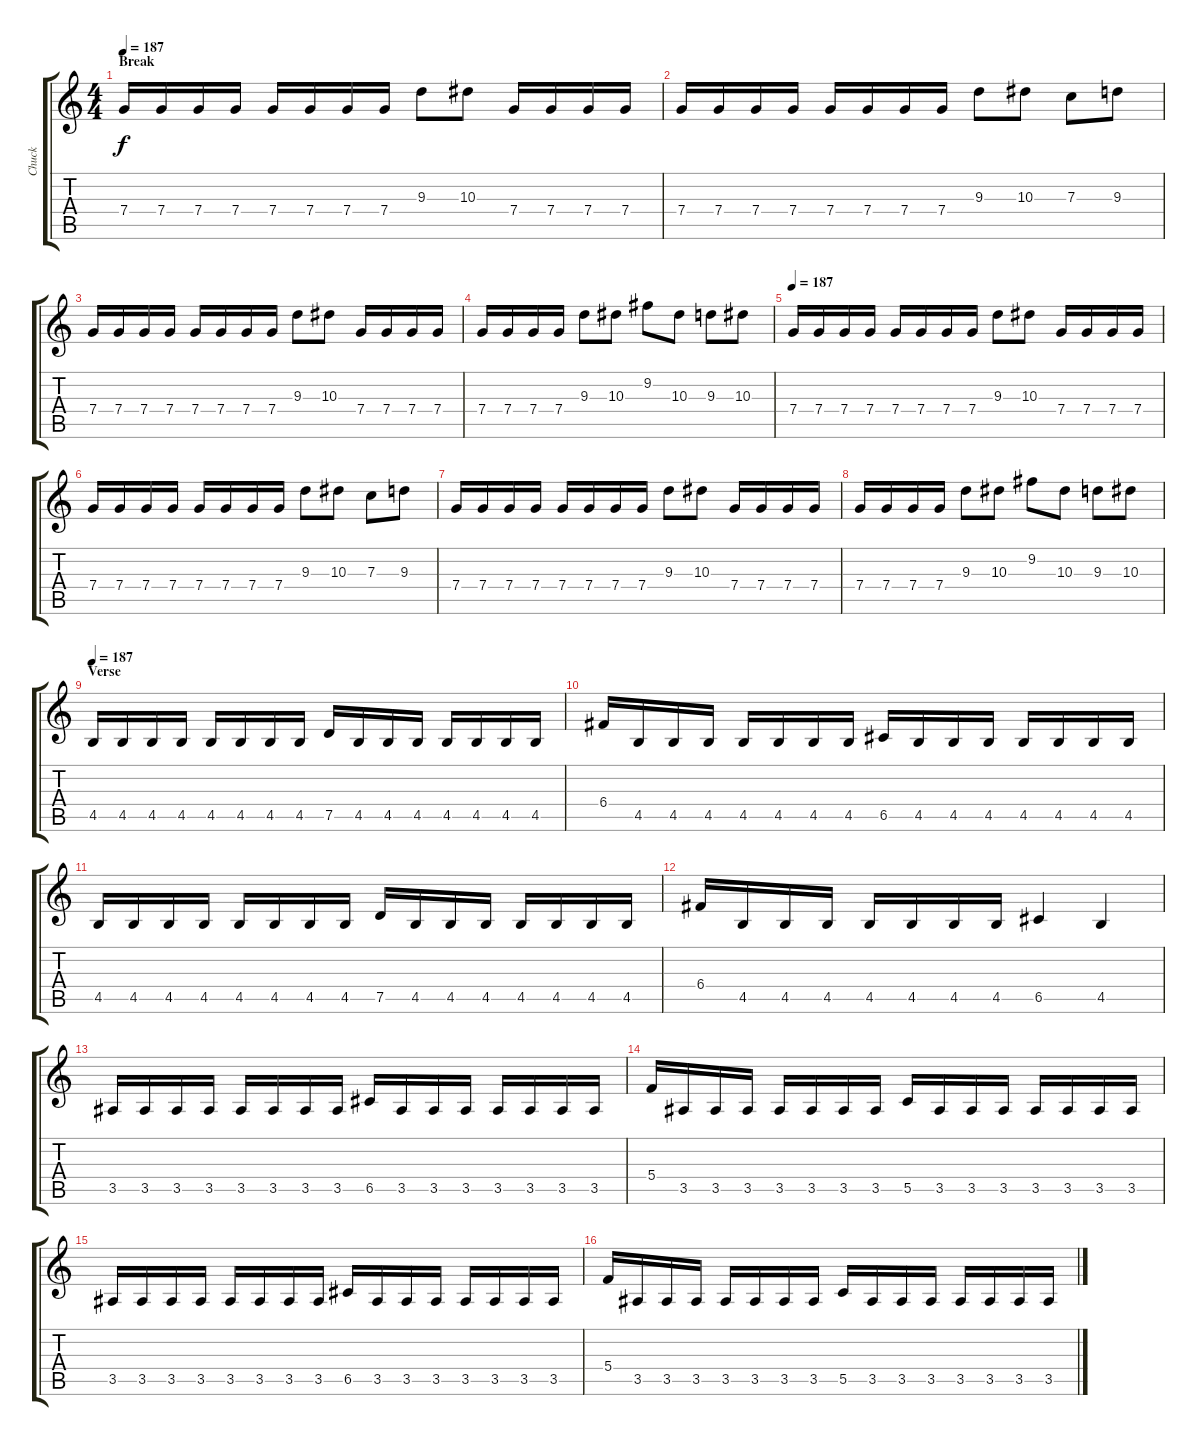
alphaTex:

\track ("Chuck" "Chuck") {instrument distortionguitar}
\staff {score tabs}
\tuning (D4 A3 F3 C3 G2 D2) {hide}
\ts (4 4)
\section ("" "Break")
\tempo 187
\clef g2
\ks c
7.4.16{dy f} 7.4.16 7.4.16 7.4.16 7.4.16 7.4.16 7.4.16 7.4.16 9.3.8 10.3.8 7.4.16 7.4.16 7.4.16 7.4.16 |
7.4.16 7.4.16 7.4.16 7.4.16 7.4.16 7.4.16 7.4.16 7.4.16 9.3.8 10.3.8 7.3.8 9.3.8 |
7.4.16 7.4.16 7.4.16 7.4.16 7.4.16 7.4.16 7.4.16 7.4.16 9.3.8 10.3.8 7.4.16 7.4.16 7.4.16 7.4.16 |
7.4.16 7.4.16 7.4.16 7.4.16 9.3.8 10.3.8 9.2.8 10.3.8 9.3.8 10.3.8 |
\tempo 187
7.4.16 7.4.16 7.4.16 7.4.16 7.4.16 7.4.16 7.4.16 7.4.16 9.3.8 10.3.8 7.4.16 7.4.16 7.4.16 7.4.16 |
7.4.16 7.4.16 7.4.16 7.4.16 7.4.16 7.4.16 7.4.16 7.4.16 9.3.8 10.3.8 7.3.8 9.3.8 |
7.4.16 7.4.16 7.4.16 7.4.16 7.4.16 7.4.16 7.4.16 7.4.16 9.3.8 10.3.8 7.4.16 7.4.16 7.4.16 7.4.16 |
7.4.16 7.4.16 7.4.16 7.4.16 9.3.8 10.3.8 9.2.8 10.3.8 9.3.8 10.3.8 |
\section ("" "Verse")
\tempo 187
4.5.16 4.5.16 4.5.16 4.5.16 4.5.16 4.5.16 4.5.16 4.5.16 7.5.16 4.5.16 4.5.16 4.5.16 4.5.16 4.5.16 4.5.16 4.5.16 |
6.4.16 4.5.16 4.5.16 4.5.16 4.5.16 4.5.16 4.5.16 4.5.16 6.5.16 4.5.16 4.5.16 4.5.16 4.5.16 4.5.16 4.5.16 4.5.16 |
4.5.16 4.5.16 4.5.16 4.5.16 4.5.16 4.5.16 4.5.16 4.5.16 7.5.16 4.5.16 4.5.16 4.5.16 4.5.16 4.5.16 4.5.16 4.5.16 |
6.4.16 4.5.16 4.5.16 4.5.16 4.5.16 4.5.16 4.5.16 4.5.16 6.5.4 4.5.4 |
3.5.16 3.5.16 3.5.16 3.5.16 3.5.16 3.5.16 3.5.16 3.5.16 6.5.16 3.5.16 3.5.16 3.5.16 3.5.16 3.5.16 3.5.16 3.5.16 |
5.4.16 3.5.16 3.5.16 3.5.16 3.5.16 3.5.16 3.5.16 3.5.16 5.5.16 3.5.16 3.5.16 3.5.16 3.5.16 3.5.16 3.5.16 3.5.16 |
3.5.16 3.5.16 3.5.16 3.5.16 3.5.16 3.5.16 3.5.16 3.5.16 6.5.16 3.5.16 3.5.16 3.5.16 3.5.16 3.5.16 3.5.16 3.5.16 |
5.4.16 3.5.16 3.5.16 3.5.16 3.5.16 3.5.16 3.5.16 3.5.16 5.5.16 3.5.16 3.5.16 3.5.16 3.5.16 3.5.16 3.5.16 3.5.16
